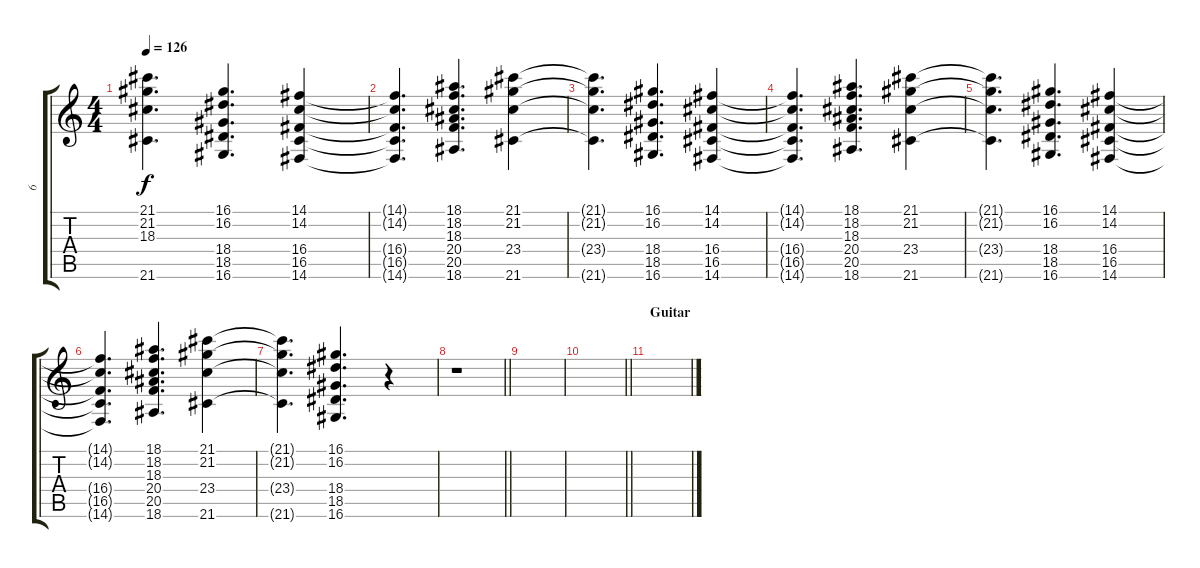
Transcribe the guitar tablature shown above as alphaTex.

\track ("6" "6") {instrument pad2warm}
\staff {score tabs}
\tuning (E4 B3 G3 D3 A2 E2) {hide}
\ts (4 4)
\tempo 126
\clef g2
\ks c
(21.1{t} 21.2{t} 18.3{t} 21.6{t}).4{d dy f} (16.1 16.2 18.4 18.5 16.6).4{d} (14.1 14.2 16.4 16.5 14.6).4 |
(14.1{t} 14.2{t} 16.4{t} 16.5{t} 14.6{t}).4{d} (18.1 18.2 18.3 20.4 20.5 18.6).4{d} (21.1 21.2 23.4 21.6).4 |
(21.1{t} 21.2{t} 23.4{t} 21.6{t}).4{d} (16.1 16.2 18.4 18.5 16.6).4{d} (14.1 14.2 16.4 16.5 14.6).4 |
(14.1{t} 14.2{t} 16.4{t} 16.5{t} 14.6{t}).4{d} (18.1 18.2 18.3 20.4 20.5 18.6).4{d} (21.1 21.2 23.4 21.6).4 |
(21.1{t} 21.2{t} 23.4{t} 21.6{t}).4{d} (16.1 16.2 18.4 18.5 16.6).4{d} (14.1 14.2 16.4 16.5 14.6).4 |
(14.1{t} 14.2{t} 16.4{t} 16.5{t} 14.6{t}).4{d} (18.1 18.2 18.3 20.4 20.5 18.6).4{d} (21.1 21.2 23.4 21.6).4 |
(21.1{t} 21.2{t} 23.4{t} 21.6{t}).4{d} (16.1 16.2 18.4 18.5 16.6).4{d} r.4 |
\barLineRight lightlight
r.1 |
\section ("" "")
|
\barLineRight lightlight
|
\section ("" "Guitar")
